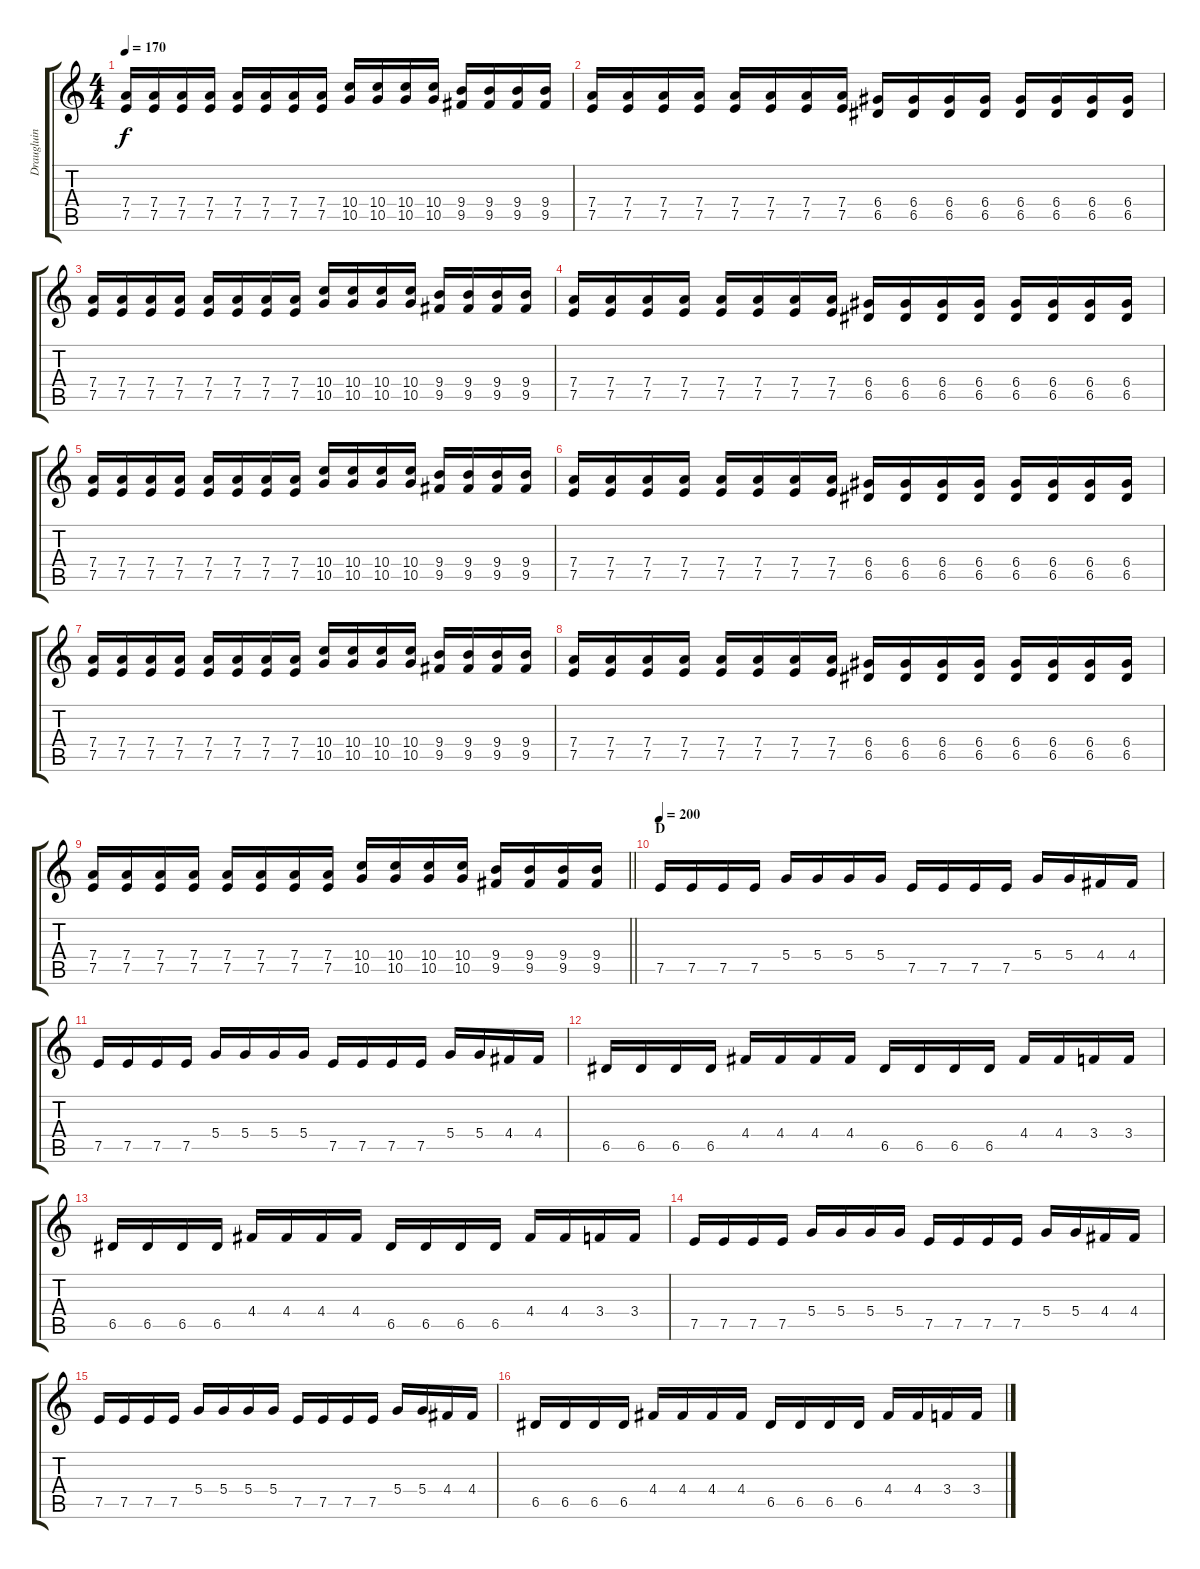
\track ("Draugluin" "Draugluin") {instrument distortionguitar}
\staff {score tabs}
\tuning (E4 B3 G3 D3 A2 E2) {hide}
\ts (4 4)
\tempo 170
\clef g2
\ks c
(7.4 7.5).16{dy f} (7.4 7.5).16 (7.4 7.5).16 (7.4 7.5).16 (7.4 7.5).16 (7.4 7.5).16 (7.4 7.5).16 (7.4 7.5).16 (10.4 10.5).16 (10.4 10.5).16 (10.4 10.5).16 (10.4 10.5).16 (9.4 9.5).16 (9.4 9.5).16 (9.4 9.5).16 (9.4 9.5).16 |
(7.4 7.5).16 (7.4 7.5).16 (7.4 7.5).16 (7.4 7.5).16 (7.4 7.5).16 (7.4 7.5).16 (7.4 7.5).16 (7.4 7.5).16 (6.4 6.5).16 (6.4 6.5).16 (6.4 6.5).16 (6.4 6.5).16 (6.4 6.5).16 (6.4 6.5).16 (6.4 6.5).16 (6.4 6.5).16 |
(7.4 7.5).16 (7.4 7.5).16 (7.4 7.5).16 (7.4 7.5).16 (7.4 7.5).16 (7.4 7.5).16 (7.4 7.5).16 (7.4 7.5).16 (10.4 10.5).16 (10.4 10.5).16 (10.4 10.5).16 (10.4 10.5).16 (9.4 9.5).16 (9.4 9.5).16 (9.4 9.5).16 (9.4 9.5).16 |
(7.4 7.5).16 (7.4 7.5).16 (7.4 7.5).16 (7.4 7.5).16 (7.4 7.5).16 (7.4 7.5).16 (7.4 7.5).16 (7.4 7.5).16 (6.4 6.5).16 (6.4 6.5).16 (6.4 6.5).16 (6.4 6.5).16 (6.4 6.5).16 (6.4 6.5).16 (6.4 6.5).16 (6.4 6.5).16 |
(7.4 7.5).16 (7.4 7.5).16 (7.4 7.5).16 (7.4 7.5).16 (7.4 7.5).16 (7.4 7.5).16 (7.4 7.5).16 (7.4 7.5).16 (10.4 10.5).16 (10.4 10.5).16 (10.4 10.5).16 (10.4 10.5).16 (9.4 9.5).16 (9.4 9.5).16 (9.4 9.5).16 (9.4 9.5).16 |
(7.4 7.5).16 (7.4 7.5).16 (7.4 7.5).16 (7.4 7.5).16 (7.4 7.5).16 (7.4 7.5).16 (7.4 7.5).16 (7.4 7.5).16 (6.4 6.5).16 (6.4 6.5).16 (6.4 6.5).16 (6.4 6.5).16 (6.4 6.5).16 (6.4 6.5).16 (6.4 6.5).16 (6.4 6.5).16 |
(7.4 7.5).16 (7.4 7.5).16 (7.4 7.5).16 (7.4 7.5).16 (7.4 7.5).16 (7.4 7.5).16 (7.4 7.5).16 (7.4 7.5).16 (10.4 10.5).16 (10.4 10.5).16 (10.4 10.5).16 (10.4 10.5).16 (9.4 9.5).16 (9.4 9.5).16 (9.4 9.5).16 (9.4 9.5).16 |
(7.4 7.5).16 (7.4 7.5).16 (7.4 7.5).16 (7.4 7.5).16 (7.4 7.5).16 (7.4 7.5).16 (7.4 7.5).16 (7.4 7.5).16 (6.4 6.5).16 (6.4 6.5).16 (6.4 6.5).16 (6.4 6.5).16 (6.4 6.5).16 (6.4 6.5).16 (6.4 6.5).16 (6.4 6.5).16 |
\barLineRight lightlight
(7.4 7.5).16 (7.4 7.5).16 (7.4 7.5).16 (7.4 7.5).16 (7.4 7.5).16 (7.4 7.5).16 (7.4 7.5).16 (7.4 7.5).16 (10.4 10.5).16 (10.4 10.5).16 (10.4 10.5).16 (10.4 10.5).16 (9.4 9.5).16 (9.4 9.5).16 (9.4 9.5).16 (9.4 9.5).16 |
\section ("" "D")
\tempo 200
7.5.16 7.5.16 7.5.16 7.5.16 5.4.16 5.4.16 5.4.16 5.4.16 7.5.16 7.5.16 7.5.16 7.5.16 5.4.16 5.4.16 4.4.16 4.4.16 |
7.5.16 7.5.16 7.5.16 7.5.16 5.4.16 5.4.16 5.4.16 5.4.16 7.5.16 7.5.16 7.5.16 7.5.16 5.4.16 5.4.16 4.4.16 4.4.16 |
6.5.16 6.5.16 6.5.16 6.5.16 4.4.16 4.4.16 4.4.16 4.4.16 6.5.16 6.5.16 6.5.16 6.5.16 4.4.16 4.4.16 3.4.16 3.4.16 |
6.5.16 6.5.16 6.5.16 6.5.16 4.4.16 4.4.16 4.4.16 4.4.16 6.5.16 6.5.16 6.5.16 6.5.16 4.4.16 4.4.16 3.4.16 3.4.16 |
7.5.16 7.5.16 7.5.16 7.5.16 5.4.16 5.4.16 5.4.16 5.4.16 7.5.16 7.5.16 7.5.16 7.5.16 5.4.16 5.4.16 4.4.16 4.4.16 |
7.5.16 7.5.16 7.5.16 7.5.16 5.4.16 5.4.16 5.4.16 5.4.16 7.5.16 7.5.16 7.5.16 7.5.16 5.4.16 5.4.16 4.4.16 4.4.16 |
6.5.16 6.5.16 6.5.16 6.5.16 4.4.16 4.4.16 4.4.16 4.4.16 6.5.16 6.5.16 6.5.16 6.5.16 4.4.16 4.4.16 3.4.16 3.4.16
